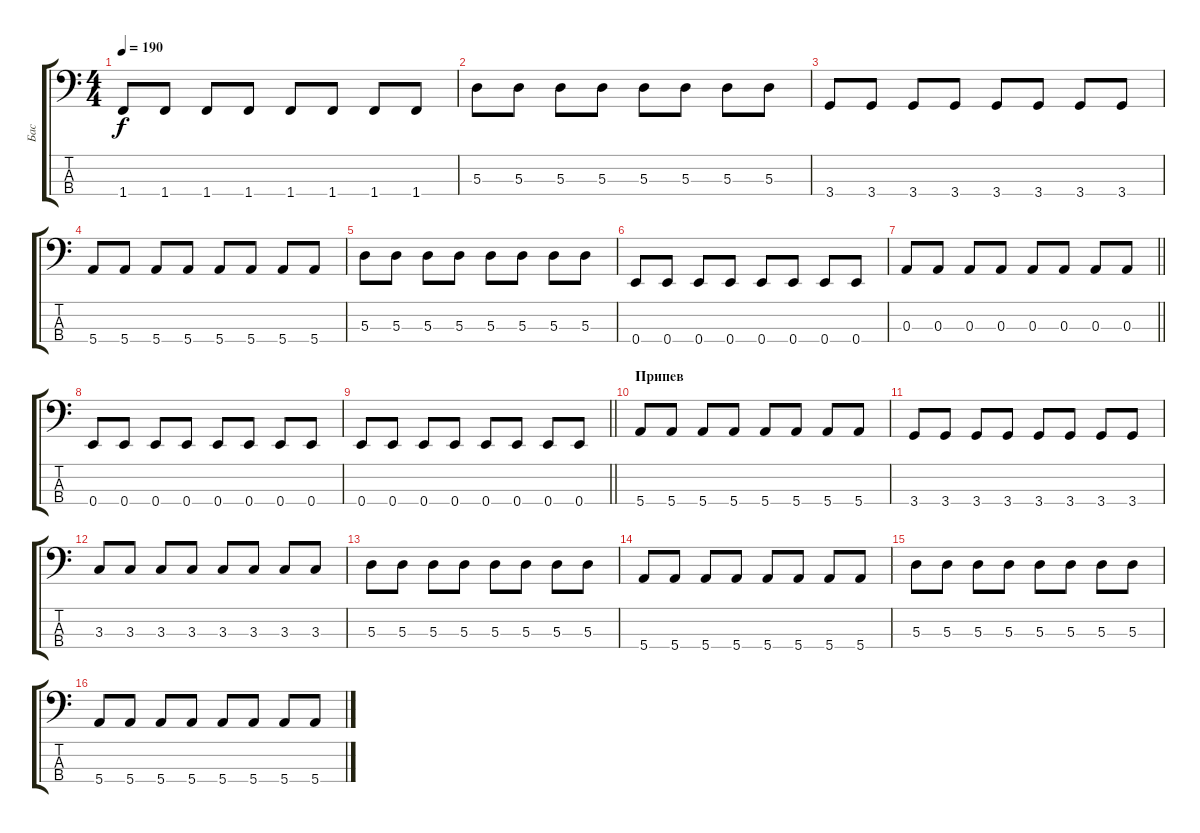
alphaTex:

\track ("Бас" "Бас") {instrument electricbassfinger}
\staff {score tabs}
\tuning (G2 D2 A1 E1) {hide}
\ts (4 4)
\tempo 190
\clef f4
\ks c
1.4.8{dy f} 1.4.8 1.4.8 1.4.8 1.4.8 1.4.8 1.4.8 1.4.8 |
5.3.8 5.3.8 5.3.8 5.3.8 5.3.8 5.3.8 5.3.8 5.3.8 |
3.4.8 3.4.8 3.4.8 3.4.8 3.4.8 3.4.8 3.4.8 3.4.8 |
5.4.8 5.4.8 5.4.8 5.4.8 5.4.8 5.4.8 5.4.8 5.4.8 |
5.3.8 5.3.8 5.3.8 5.3.8 5.3.8 5.3.8 5.3.8 5.3.8 |
0.4.8 0.4.8 0.4.8 0.4.8 0.4.8 0.4.8 0.4.8 0.4.8 |
\barLineRight lightlight
0.3.8 0.3.8 0.3.8 0.3.8 0.3.8 0.3.8 0.3.8 0.3.8 |
\section ("" "")
0.4.8 0.4.8 0.4.8 0.4.8 0.4.8 0.4.8 0.4.8 0.4.8 |
\barLineRight lightlight
0.4.8 0.4.8 0.4.8 0.4.8 0.4.8 0.4.8 0.4.8 0.4.8 |
\section ("" "Припев")
5.4.8 5.4.8 5.4.8 5.4.8 5.4.8 5.4.8 5.4.8 5.4.8 |
3.4.8 3.4.8 3.4.8 3.4.8 3.4.8 3.4.8 3.4.8 3.4.8 |
3.3.8 3.3.8 3.3.8 3.3.8 3.3.8 3.3.8 3.3.8 3.3.8 |
5.3.8 5.3.8 5.3.8 5.3.8 5.3.8 5.3.8 5.3.8 5.3.8 |
5.4.8 5.4.8 5.4.8 5.4.8 5.4.8 5.4.8 5.4.8 5.4.8 |
5.3.8 5.3.8 5.3.8 5.3.8 5.3.8 5.3.8 5.3.8 5.3.8 |
5.4.8 5.4.8 5.4.8 5.4.8 5.4.8 5.4.8 5.4.8 5.4.8
